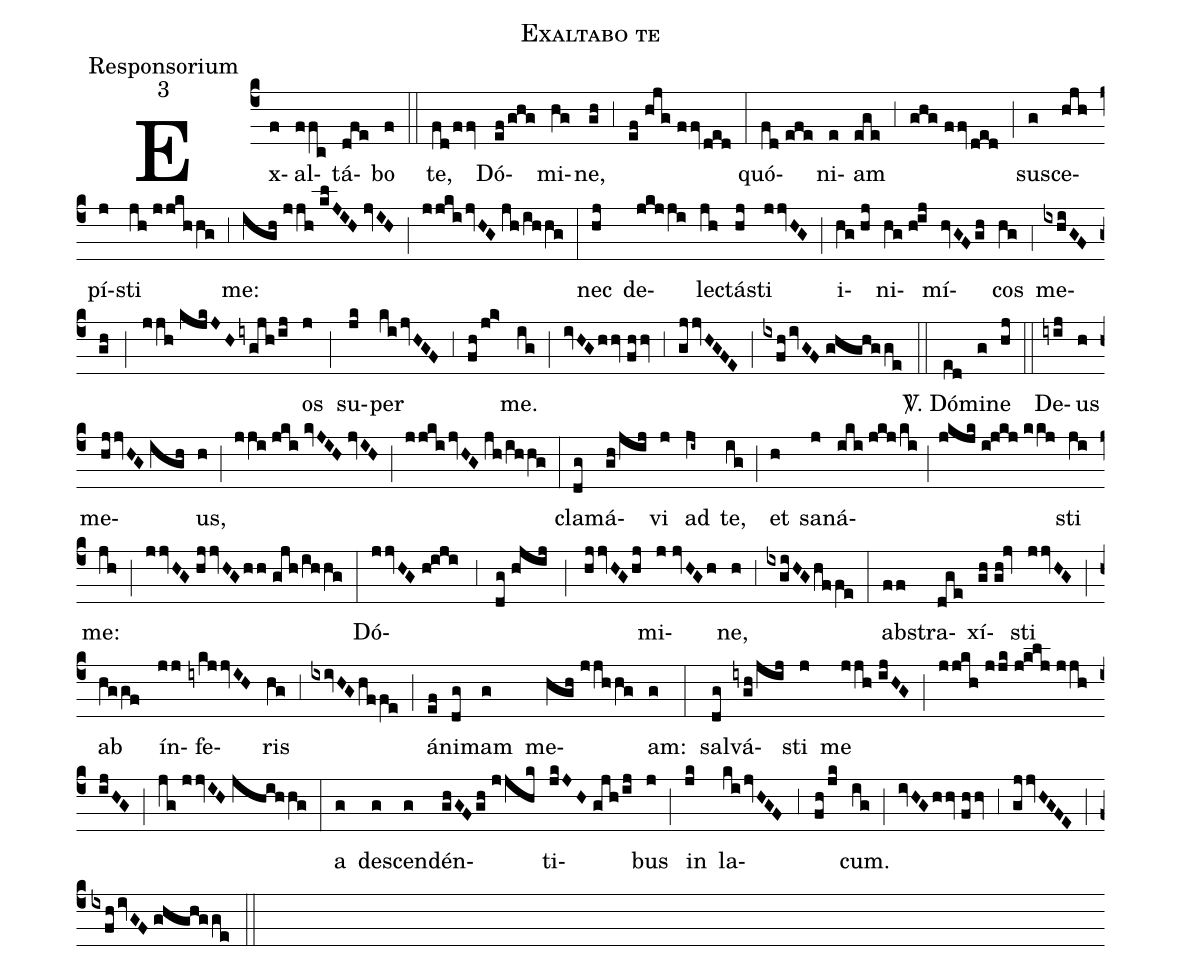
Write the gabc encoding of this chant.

name:Exaltabo te;
office-part:Responsorium;
mode:3;
%%
(c4) Ex(f)al(ffc)tá(dfe)bo(f) (::)
te,(fd/ffv) Dó(ef/ghg)mi(hg)ne,(gh) (,3) (ef//hjg//ffv/ded) (:)
quó(fd//efe)ni(e)am(ege) (,3) (ghg//ffv/ded) (;) su(g)sce(hjh)pí(j)sti(jh//jjkhhg) (,3) me:(igh//jjh//klJIH//jvIH) (;) (jjki/jvHG//jh/ihhg) (:)
nec(hj) de(jkjji)le(jh)ctá(hj)sti(jjvHG) (;) i(hg//hj)ni(hg//h!ij)mí(hvGF/gh)cos(hg) (,4) me(ixhiGFgh;jjh//kjkJH/iygjh/ij)os(j) (;) su(jk)per(ki/jvHGF) (,3) (fh/jk>) me.(ig) (;) (ivHG/hhv//fhhv) (,3) (gjjvHGFE) (;) (ixfh/ivGF//ghghgge) (::)

<sp>V/</sp>. Dó(ed)mi(g)ne(hj) (::)
De(iyij)us(h) me(hjjvHG//igh)us,(h) (;) (jji//jki//kvJIH//jvIH) (;) (jjki/jvHG//jh/ihhg) (:)
cla(dg)má(gh/jij)vi(j) ad(ji~) te,(ig) (;) et(h) sa(j)ná(iki//jkj/ki;jkjk//i!jkj//kkj)sti(ji) me:(jh) (;) (jjvHG//hjjvHG/hh//gjh/ihhg) (:)
Dó(jjvHG//h!iji;3dg//hjij;hjjvHG/hj)mi(j//jvHGh)ne,(h) (,3) (ixgiHG/hffe) (:)
ab(ff)stra(dge)xí(gh//gh!jv)sti(jjvHG) (;) ab(hggf) ín(jj)fe(iykjjvIH)ris(hg) (,3) (ixivHG/hffe) (;) á(ef)ni(dg)mam(g) me(hgh//jjhhg)am:(g) (:)
sal(dg)vá(iygh/jij)sti(j) me(jjh//ijHG) (;) (jjkh//jjk//j!klj//jjh//ijHG) (;) (jg//jjvIH//jhihhg) (:)
a(g) de(g)scen(g)dén(ghGFgh//jjhk)ti(jkJH//gjh/ij)bus(j) (;) in(jk) la(ki/jvHGF;3fh/jk)cum.(ig) (;) (ivHG/hhv//fhhv) (,3) (gjjvHGFE) (;) (ixfh/ivGF//ghghgge) (::)
